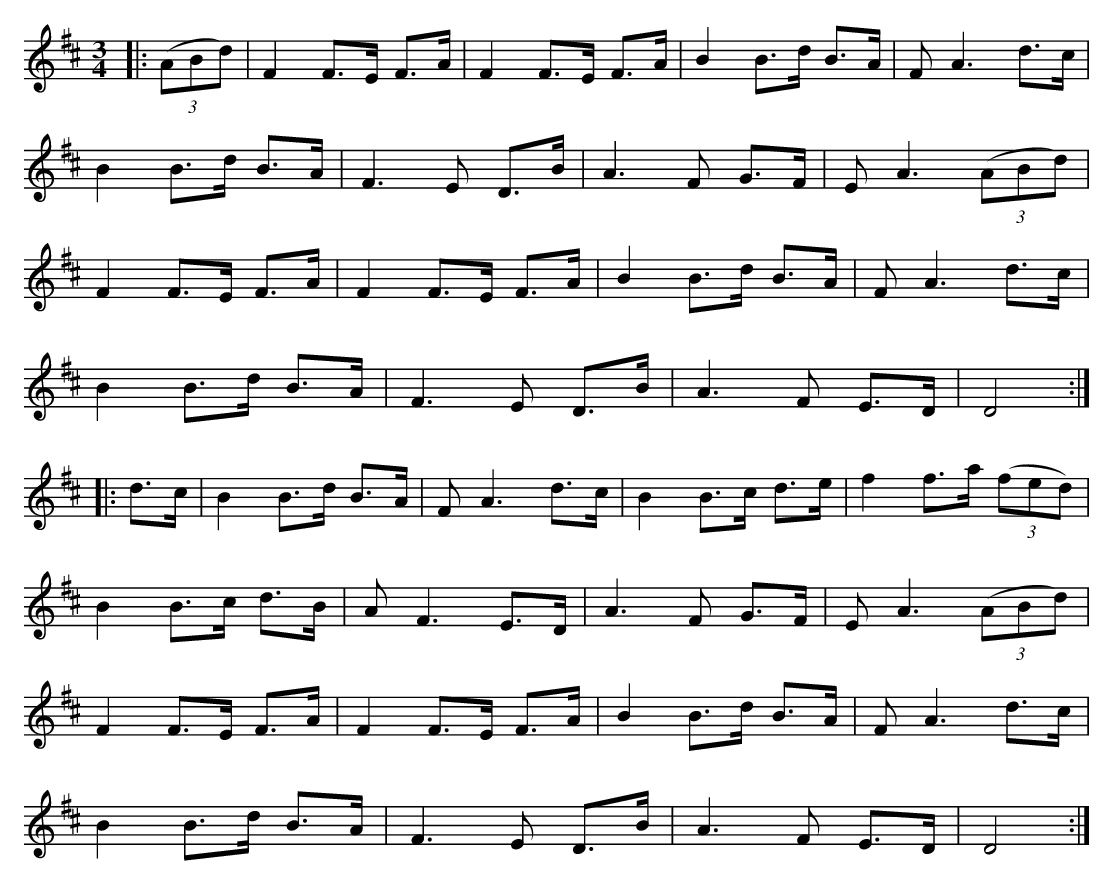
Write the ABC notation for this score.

X:1
M:3/4
K:D
|:(3(ABd)|F2 F>E F>A|F2 F>E F>A|B2 B>d B>A|F A3 d>c|
B2 B>d B>A|F3 E D>B|A3 F G>F|E A3 (3(ABd)|
F2 F>E F>A|F2 F>E F>A|B2 B>d B>A|F A3 d>c|
B2 B>d B>A|F3 E D>B|A3 F E>D|D4:|
|:d>c|B2 B>d B>A|F A3 d>c|B2 B>c d>e|f2 f>a (3(fed)|
B2 B>c d>B|A F3 E>D|A3 F G>F|E A3 (3(ABd)|
F2 F>E F>A|F2 F>E F>A|B2 B>d B>A|F A3 d>c|
B2 B>d B>A|F3 E D>B|A3 F E>D|D4:|
